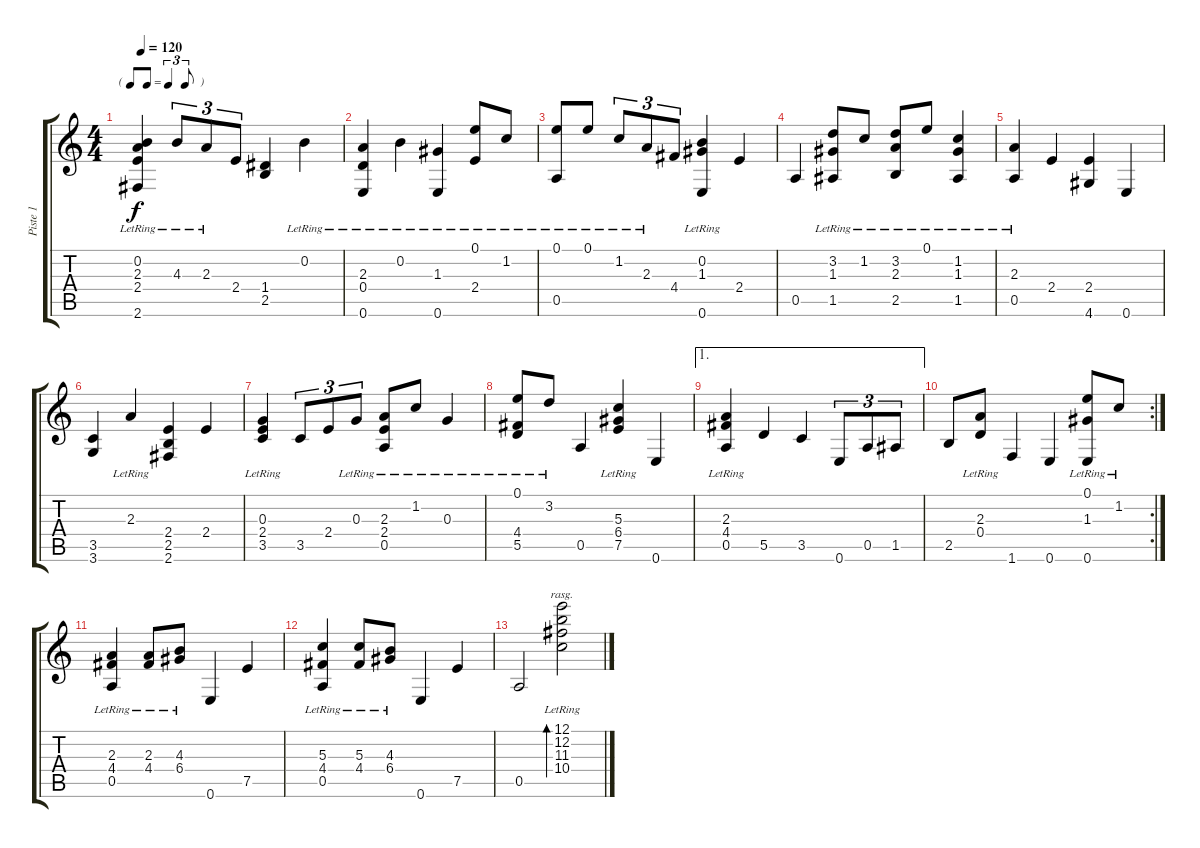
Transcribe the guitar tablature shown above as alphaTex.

\track ("Piste 1" "Piste 1") {instrument acousticguitarnylon}
\staff {score tabs}
\tuning (E4 B3 G3 D3 A2 E2) {hide}
\ts (4 4)
\tf triplet8th
\tempo 120
\clef g2
\ks c
(0.2{lr} 2.3{lr} 2.4 2.6).4{dy f} 4.3{lr}.8{tu (3 2)} 2.3{lr}.8{tu (3 2)} 2.4.8{tu (3 2)} (1.4 2.5).4 0.2{lr}.4 |
(2.3{lr} 0.4 0.6).4 0.2{lr}.4 (1.3{lr} 0.6).4 (0.1{lr} 2.4).8 1.2{lr}.8 |
(0.1{lr} 0.5).8 0.1{lr}.8 1.2{lr}.8{tu (3 2)} 2.3{lr}.8{tu (3 2)} 4.4.8{tu (3 2)} (0.2{lr} 1.3{lr} 0.6).4 2.4.4 |
0.5.4 (3.2{lr} 1.3{lr} 1.5).8 1.2{lr}.8 (3.2{lr} 2.3{lr} 2.5).8 0.1{lr}.8 (1.2{lr} 1.3{lr} 1.5).4 |
(2.3{lr} 0.5).4 2.4.4 (2.4 4.6).4 0.6.4 |
(3.5 3.6).4 2.3{lr}.4 (2.4 2.5 2.6).4 2.4.4 |
(0.3{lr} 2.4 3.5).4 3.5.8{tu (3 2)} 2.4.8{tu (3 2)} 0.3{lr}.8{tu (3 2)} (2.3{lr} 2.4 0.5).8 1.2{lr}.8 0.3{lr}.4 |
(0.1{lr} 4.4 5.5).8 3.2{lr}.8 0.5.4 (5.3{lr} 6.4 7.5).4 0.6.4 |
\ae 1
(2.3{lr} 4.4 0.5).4 5.5.4 3.5.4 0.6.8{tu (3 2)} 0.5.8{tu (3 2)} 1.5.8{tu (3 2)} |
\rc 2
2.5.8 (2.3{lr} 0.4).8 1.6.4 0.6.4 (0.1{lr} 1.3{lr} 0.6).8 1.2{lr}.8 |
(2.3{lr} 4.4 0.5).4 (2.3{lr} 4.4).8 (4.3{lr} 6.4).8 0.6.4 7.5.4 |
(5.3{lr} 4.4 0.5).4 (5.3{lr} 4.4).8 (4.3{lr} 6.4).8 0.6.4 7.5.4 |
0.5.2 (12.1{lr} 12.2{lr} 11.3{lr} 10.4{lr}).2{bd 480 rasg ii}
